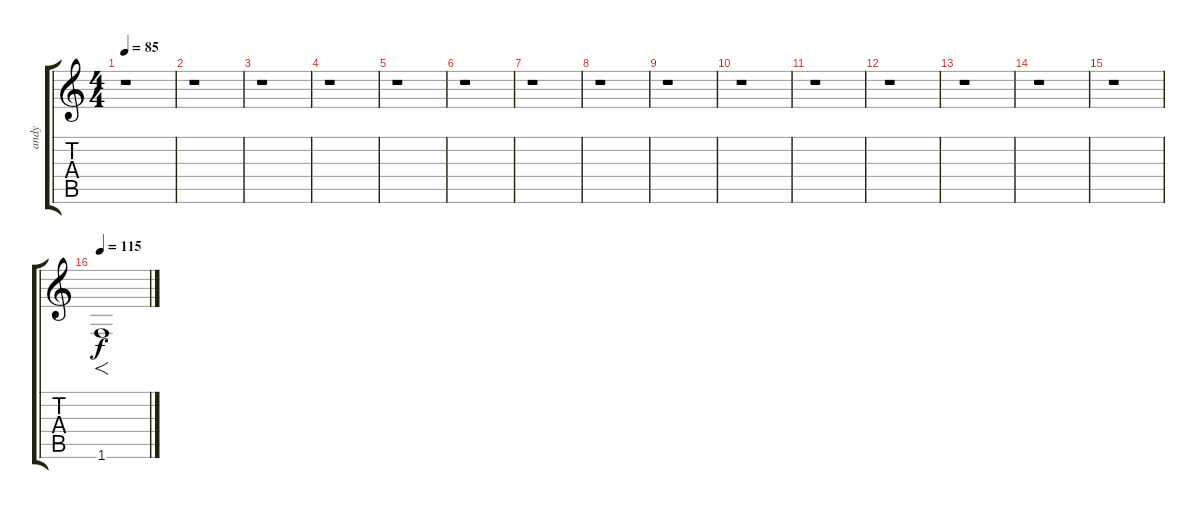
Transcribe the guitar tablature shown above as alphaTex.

\track ("andy" "andy") {instrument distortionguitar}
\staff {score tabs}
\tuning (E4 B3 G3 D3 A2 E2) {hide}
\ts (4 4)
\tempo 85
\clef g2
\ks c
r.1{dy f} |
r.1 |
r.1 |
r.1 |
r.1 |
r.1 |
r.1 |
r.1 |
r.1 |
r.1 |
r.1 |
r.1 |
r.1 |
r.1 |
r.1 |
\tempo 115
1.6.1{f}
